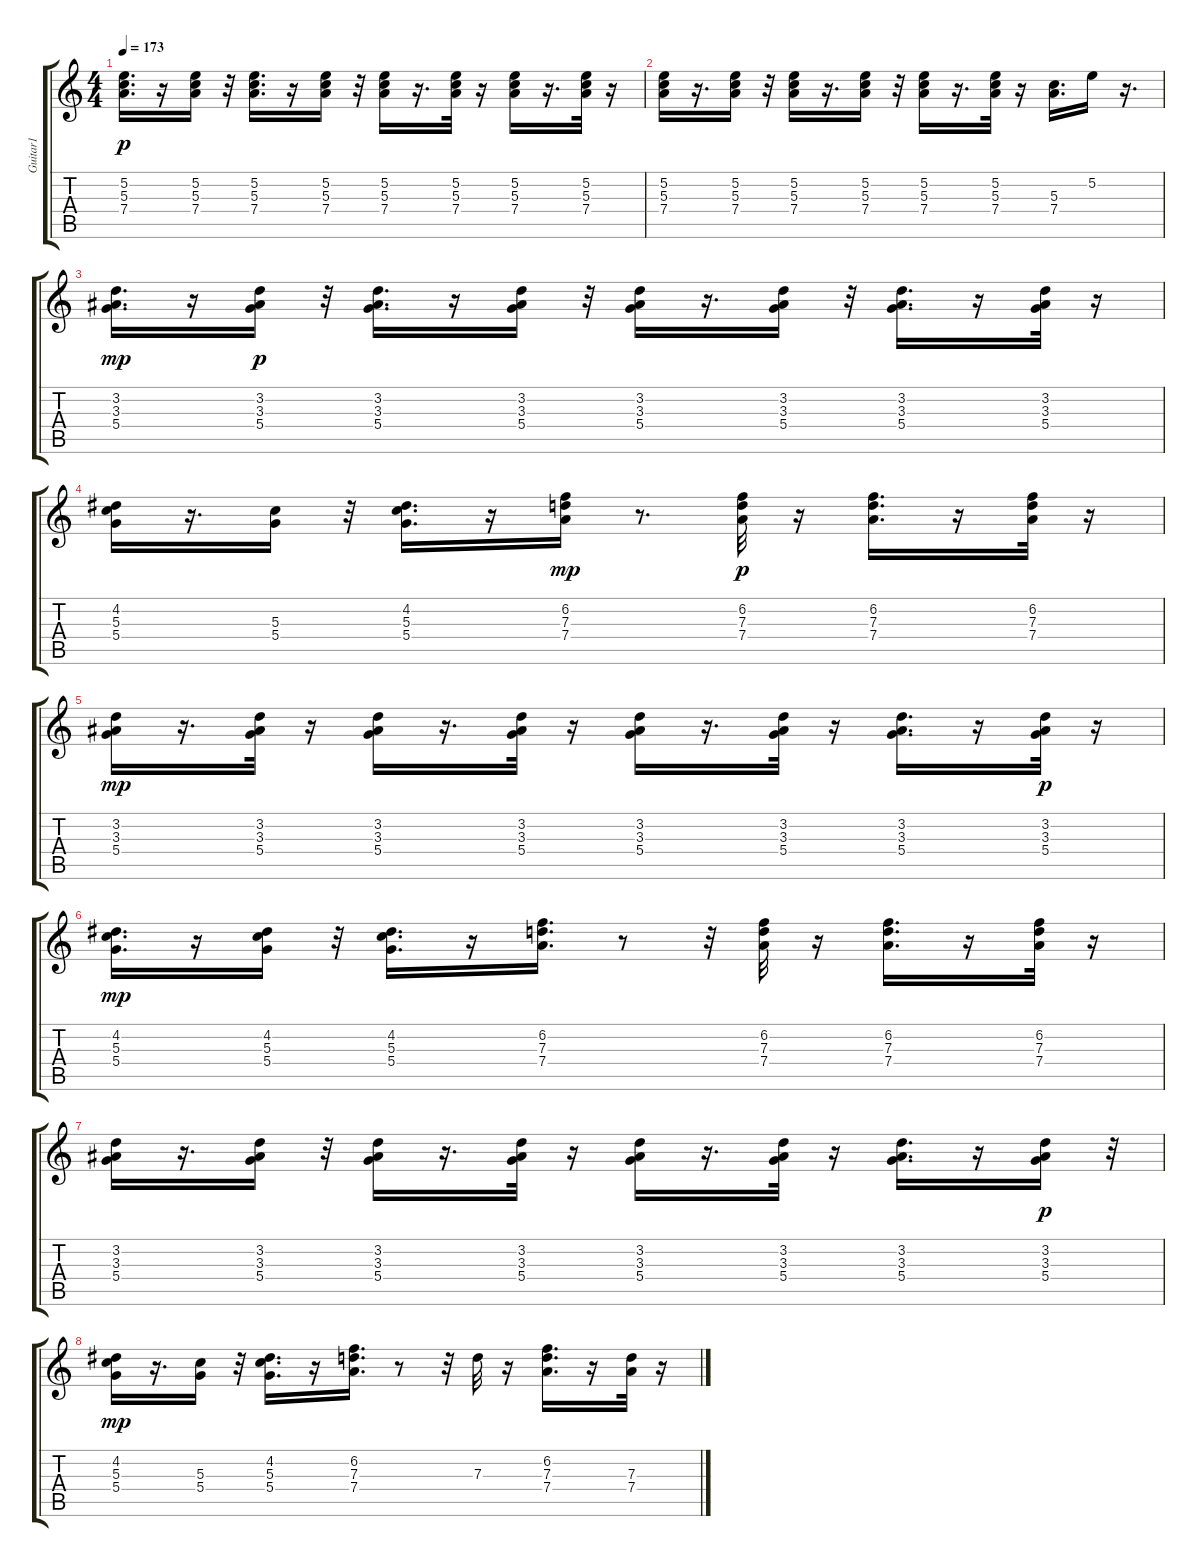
\track ("Guitar1" "Guitar1") {instrument electricguitarclean}
\staff {score tabs}
\tuning (E4 B3 G3 D3 A2 E2) {hide}
\ts (4 4)
\tempo 173
\clef g2
\ks c
(5.2 5.3 7.4).16{d dy p} r.16 (5.2 5.3 7.4).16 r.32 (5.2 5.3 7.4).16{d} r.16 (5.2 5.3 7.4).16 r.32 (5.2 5.3 7.4).16 r.16{d} (5.2 5.3 7.4).32 r.16 (5.2 5.3 7.4).16 r.16{d} (5.2 5.3 7.4).32 r.16 |
(5.2 5.3 7.4).16 r.16{d} (5.2 5.3 7.4).16 r.32 (5.2 5.3 7.4).16 r.16{d} (5.2 5.3 7.4).16 r.32 (5.2 5.3 7.4).16 r.16{d} (5.2 5.3 7.4).32 r.16 (5.3 7.4).16{d} 5.2.16 r.16{d} |
(3.2 3.3 5.4).16{d dy mp} r.16 (3.2 3.3 5.4).16{dy p} r.32 (3.2 3.3 5.4).16{d} r.16 (3.2 3.3 5.4).16 r.32 (3.2 3.3 5.4).16 r.16{d} (3.2 3.3 5.4).16 r.32 (3.2 3.3 5.4).16{d} r.16 (3.2 3.3 5.4).32 r.16 |
(4.2 5.3 5.4).16 r.16{d} (5.3 5.4).16 r.32 (4.2 5.3 5.4).16{d} r.16 (6.2 7.3 7.4).16{dy mp} r.8{d} (6.2 7.3 7.4).32{dy p} r.16 (6.2 7.3 7.4).16{d} r.16 (6.2 7.3 7.4).32 r.16 |
(3.2 3.3 5.4).16{dy mp} r.16{d} (3.2 3.3 5.4).32 r.16 (3.2 3.3 5.4).16 r.16{d} (3.2 3.3 5.4).32 r.16 (3.2 3.3 5.4).16 r.16{d} (3.2 3.3 5.4).32 r.16 (3.2 3.3 5.4).16{d} r.16 (3.2 3.3 5.4).32{dy p} r.16 |
(4.2 5.3 5.4).16{d dy mp} r.16 (4.2 5.3 5.4).16 r.32 (4.2 5.3 5.4).16{d} r.16 (6.2 7.3 7.4).16{d} r.8 r.32 (6.2 7.3 7.4).32 r.16 (6.2 7.3 7.4).16{d} r.16 (6.2 7.3 7.4).32 r.16 |
(3.2 3.3 5.4).16 r.16{d} (3.2 3.3 5.4).16 r.32 (3.2 3.3 5.4).16 r.16{d} (3.2 3.3 5.4).32 r.16 (3.2 3.3 5.4).16 r.16{d} (3.2 3.3 5.4).32 r.16 (3.2 3.3 5.4).16{d} r.16 (3.2 3.3 5.4).16{dy p} r.32 |
(4.2 5.3 5.4).16{dy mp} r.16{d} (5.3 5.4).16 r.32 (4.2 5.3 5.4).16{d} r.16 (6.2 7.3 7.4).16{d} r.8 r.32 7.3.32 r.16 (6.2 7.3 7.4).16{d} r.16 (7.3 7.4).32 r.16
